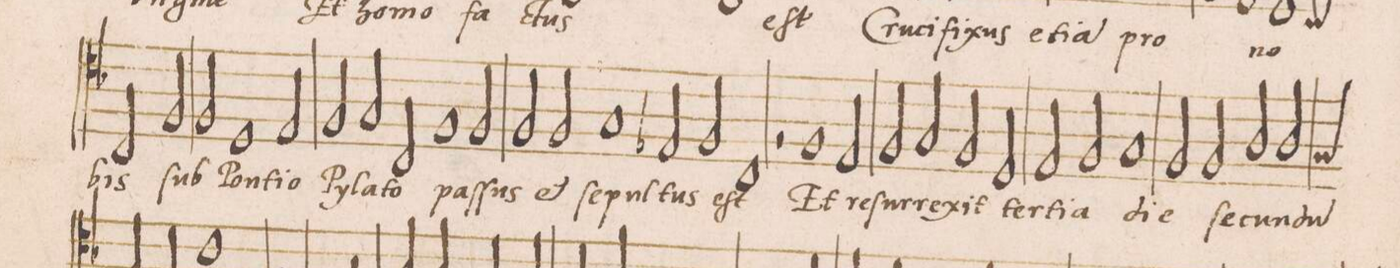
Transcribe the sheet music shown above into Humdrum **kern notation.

**kern	**text
*I"BASSVS	*
*clefC4	*
*k[b-]	*
*met(C|)	*
*M2/1	*
2C/	-bis
2F/	ſub
2F/	Pon-
1D/	-ti-
=61-	=61-
2E/	-o
2F/	Py-
2G/	-la-
=62-	=62-
2C/	-to
1F	paſ-
2F/	-ſus
=63	=63
2F/	et
2F/	ſe-
1G	-pul-
=64-	=64-
2E-X/	-tus
2F/	.
1C	eſt
=65	=65
2r	.
1F	Et
2E/	re-
=66-	=66-
2F/	-ſur-
2G/	-re-
2F/	-xit
2D/	ter-
=67	=67
2E/	-ti-
2F/	-a
1G	di-
=68	=68
2F/	-e
2F/	ſe-
2A/	-cun-
2A/	-du(m)
*custos:G	*
=69	=69
*-	*-
